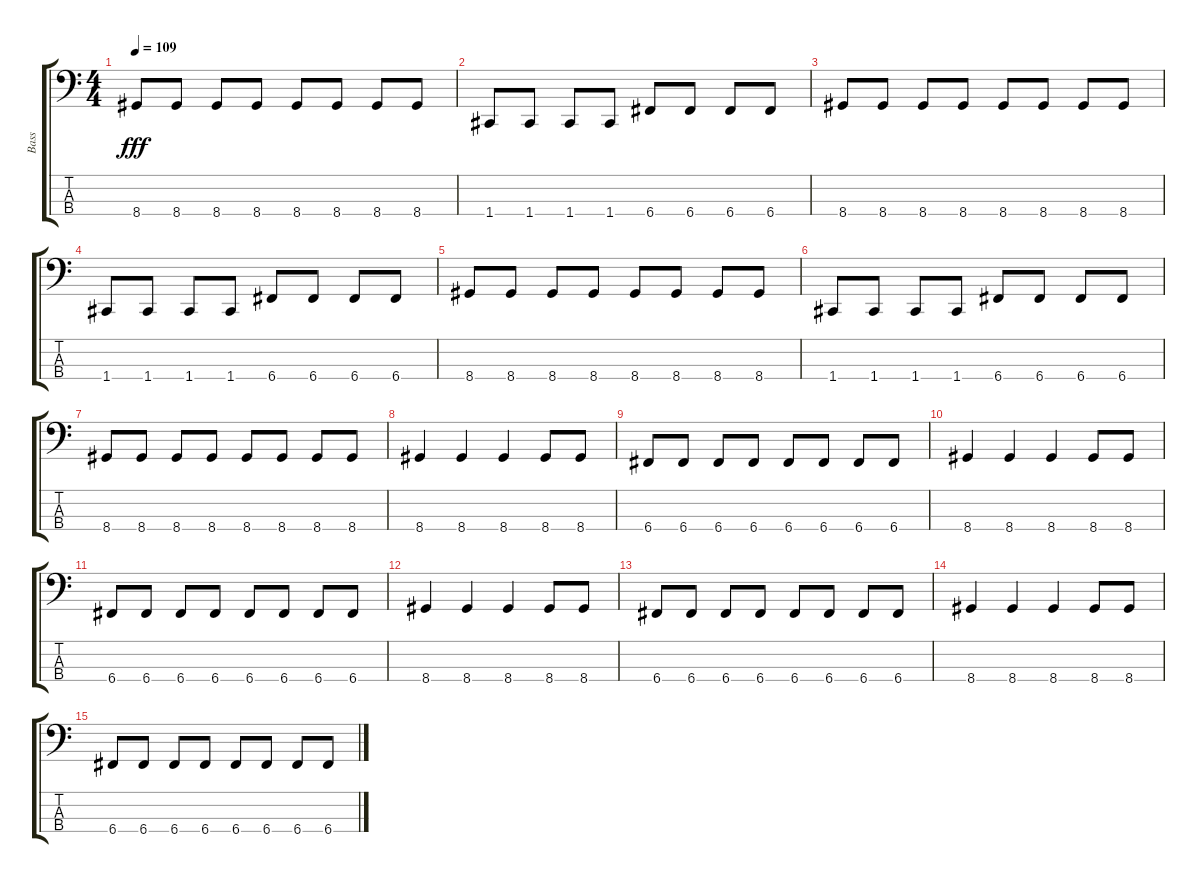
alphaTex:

\track ("Bass" "Bass") {instrument synthbass2}
\staff {score tabs}
\tuning (Eb2 Bb1 F1 C1) {hide}
\ts (4 4)
\tempo 109
\clef f4
\ks c
8.4.8{dy fff} 8.4.8 8.4.8 8.4.8 8.4.8 8.4.8 8.4.8 8.4.8 |
1.4.8 1.4.8 1.4.8 1.4.8 6.4.8 6.4.8 6.4.8 6.4.8 |
8.4.8 8.4.8 8.4.8 8.4.8 8.4.8 8.4.8 8.4.8 8.4.8 |
1.4.8 1.4.8 1.4.8 1.4.8 6.4.8 6.4.8 6.4.8 6.4.8 |
8.4.8 8.4.8 8.4.8 8.4.8 8.4.8 8.4.8 8.4.8 8.4.8 |
1.4.8 1.4.8 1.4.8 1.4.8 6.4.8 6.4.8 6.4.8 6.4.8 |
8.4.8 8.4.8 8.4.8 8.4.8 8.4.8 8.4.8 8.4.8 8.4.8 |
8.4.4 8.4.4 8.4.4 8.4.8 8.4.8 |
6.4.8 6.4.8 6.4.8 6.4.8 6.4.8 6.4.8 6.4.8 6.4.8 |
8.4.4 8.4.4 8.4.4 8.4.8 8.4.8 |
6.4.8 6.4.8 6.4.8 6.4.8 6.4.8 6.4.8 6.4.8 6.4.8 |
8.4.4 8.4.4 8.4.4 8.4.8 8.4.8 |
6.4.8 6.4.8 6.4.8 6.4.8 6.4.8 6.4.8 6.4.8 6.4.8 |
8.4.4 8.4.4 8.4.4 8.4.8 8.4.8 |
6.4.8 6.4.8 6.4.8 6.4.8 6.4.8 6.4.8 6.4.8 6.4.8
